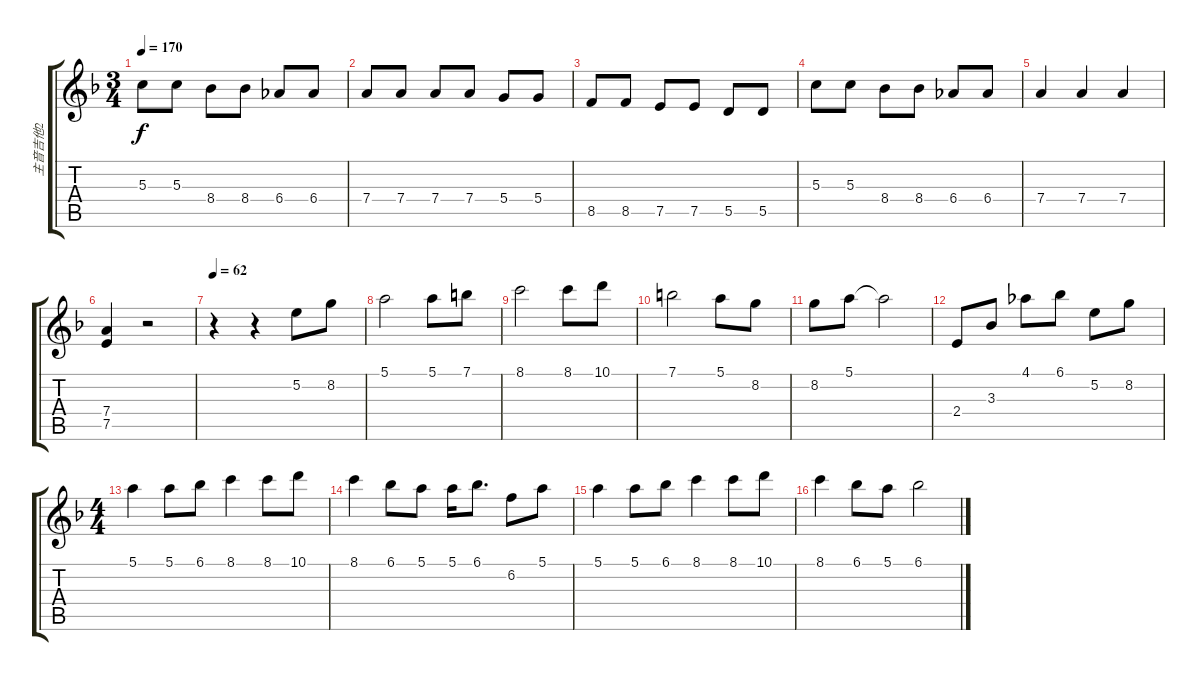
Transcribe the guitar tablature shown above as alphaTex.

\track ("主音吉他2" "主音吉他2") {instrument electricguitarjazz}
\staff {score tabs}
\tuning (E4 B3 G3 D3 A2 E2) {hide}
\ts (3 4)
\tempo 170
\clef g2
\ks f
5.3.8{dy f} 5.3.8 8.4.8 8.4.8 6.4.8 6.4.8 |
7.4.8 7.4.8 7.4.8 7.4.8 5.4.8 5.4.8 |
8.5.8 8.5.8 7.5.8 7.5.8 5.5.8 5.5.8 |
5.3.8 5.3.8 8.4.8 8.4.8 6.4.8 6.4.8 |
7.4.4 7.4.4 7.4.4 |
(7.4 7.5).4 r.2 |
\tempo 62
r.4 r.4 5.2.8 8.2.8 |
5.1.2 5.1.8 7.1.8 |
8.1.2 8.1.8 10.1.8 |
7.1.2 5.1.8 8.2.8 |
8.2.8 5.1.8 5.1{t}.2 |
2.4.8{volume 8} 3.3.8 4.1.8 6.1.8 5.2.8 8.2.8 |
\ts (4 4)
5.1.4 5.1.8 6.1.8 8.1.4 8.1.8 10.1.8 |
8.1.4 6.1.8 5.1.8 5.1.16 6.1.8{d} 6.2.8 5.1.8 |
5.1.4 5.1.8 6.1.8 8.1.4 8.1.8 10.1.8 |
8.1.4 6.1.8 5.1.8 6.1.2
